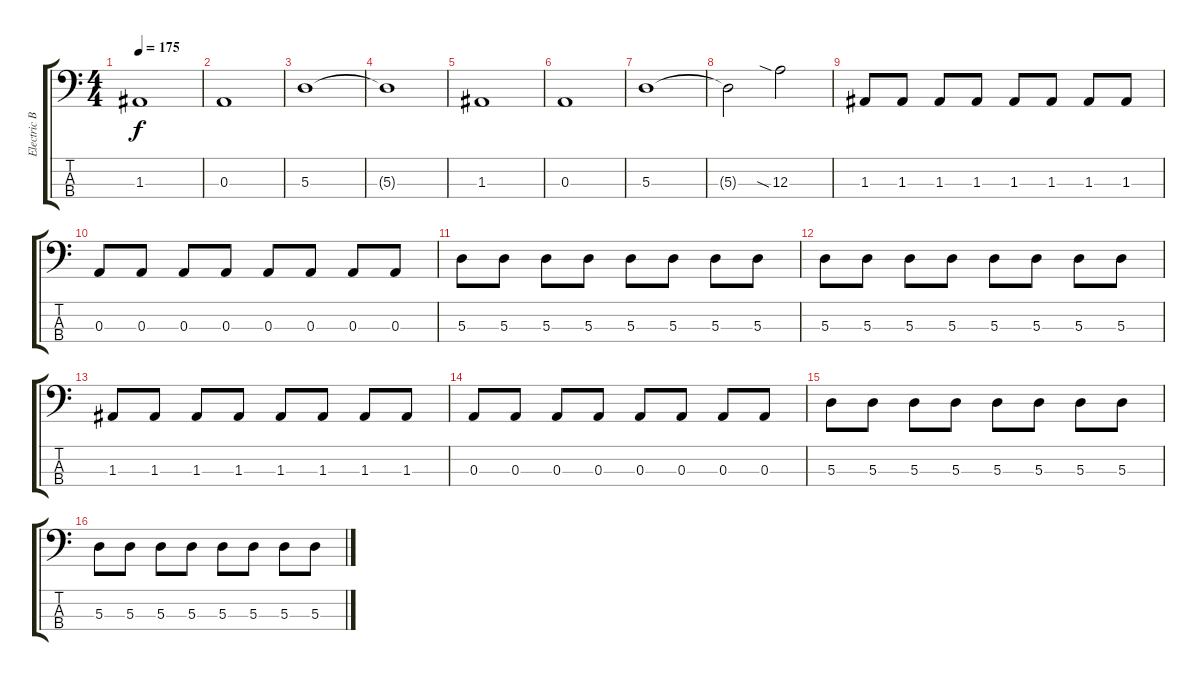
\track ("Electric Bass" "Electric B") {instrument electricbassfinger}
\staff {score tabs}
\tuning (G2 D2 A1 E1) {hide}
\ts (4 4)
\tempo 175
\clef f4
\ks c
1.3.1{dy f} |
0.3.1 |
5.3.1 |
5.3{t}.1 |
1.3.1 |
0.3.1 |
5.3.1 |
5.3{t}.2 12.3{sia}.2 |
1.3.8 1.3.8 1.3.8 1.3.8 1.3.8 1.3.8 1.3.8 1.3.8 |
0.3.8 0.3.8 0.3.8 0.3.8 0.3.8 0.3.8 0.3.8 0.3.8 |
5.3.8 5.3.8 5.3.8 5.3.8 5.3.8 5.3.8 5.3.8 5.3.8 |
5.3.8 5.3.8 5.3.8 5.3.8 5.3.8 5.3.8 5.3.8 5.3.8 |
1.3.8 1.3.8 1.3.8 1.3.8 1.3.8 1.3.8 1.3.8 1.3.8 |
0.3.8 0.3.8 0.3.8 0.3.8 0.3.8 0.3.8 0.3.8 0.3.8 |
5.3.8 5.3.8 5.3.8 5.3.8 5.3.8 5.3.8 5.3.8 5.3.8 |
5.3.8 5.3.8 5.3.8 5.3.8 5.3.8 5.3.8 5.3.8 5.3.8
